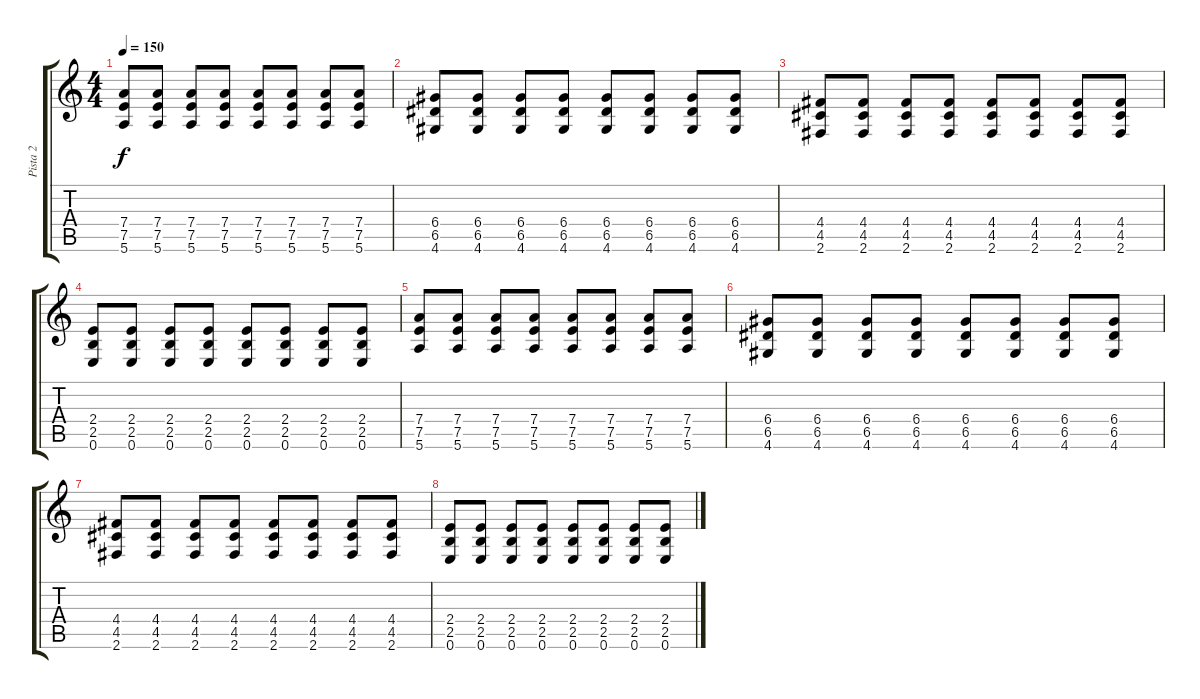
\track ("Pista 2" "Pista 2") {instrument electricguitarmuted}
\staff {score tabs}
\tuning (E4 B3 G3 D3 A2 E2) {hide}
\ts (4 4)
\tempo 150
\clef g2
\ks c
(7.4 7.5 5.6).8{dy f} (7.4 7.5 5.6).8 (7.4 7.5 5.6).8 (7.4 7.5 5.6).8 (7.4 7.5 5.6).8 (7.4 7.5 5.6).8 (7.4 7.5 5.6).8 (7.4 7.5 5.6).8 |
(6.4 6.5 4.6).8 (6.4 6.5 4.6).8 (6.4 6.5 4.6).8 (6.4 6.5 4.6).8 (6.4 6.5 4.6).8 (6.4 6.5 4.6).8 (6.4 6.5 4.6).8 (6.4 6.5 4.6).8 |
(4.4 4.5 2.6).8 (4.4 4.5 2.6).8 (4.4 4.5 2.6).8 (4.4 4.5 2.6).8 (4.4 4.5 2.6).8 (4.4 4.5 2.6).8 (4.4 4.5 2.6).8 (4.4 4.5 2.6).8 |
(2.4 2.5 0.6).8 (2.4 2.5 0.6).8 (2.4 2.5 0.6).8 (2.4 2.5 0.6).8 (2.4 2.5 0.6).8 (2.4 2.5 0.6).8 (2.4 2.5 0.6).8 (2.4 2.5 0.6).8 |
(7.4 7.5 5.6).8 (7.4 7.5 5.6).8 (7.4 7.5 5.6).8 (7.4 7.5 5.6).8 (7.4 7.5 5.6).8 (7.4 7.5 5.6).8 (7.4 7.5 5.6).8 (7.4 7.5 5.6).8 |
(6.4 6.5 4.6).8 (6.4 6.5 4.6).8 (6.4 6.5 4.6).8 (6.4 6.5 4.6).8 (6.4 6.5 4.6).8 (6.4 6.5 4.6).8 (6.4 6.5 4.6).8 (6.4 6.5 4.6).8 |
(4.4 4.5 2.6).8 (4.4 4.5 2.6).8 (4.4 4.5 2.6).8 (4.4 4.5 2.6).8 (4.4 4.5 2.6).8 (4.4 4.5 2.6).8 (4.4 4.5 2.6).8 (4.4 4.5 2.6).8 |
(2.4 2.5 0.6).8 (2.4 2.5 0.6).8 (2.4 2.5 0.6).8 (2.4 2.5 0.6).8 (2.4 2.5 0.6).8 (2.4 2.5 0.6).8 (2.4 2.5 0.6).8 (2.4 2.5 0.6).8
